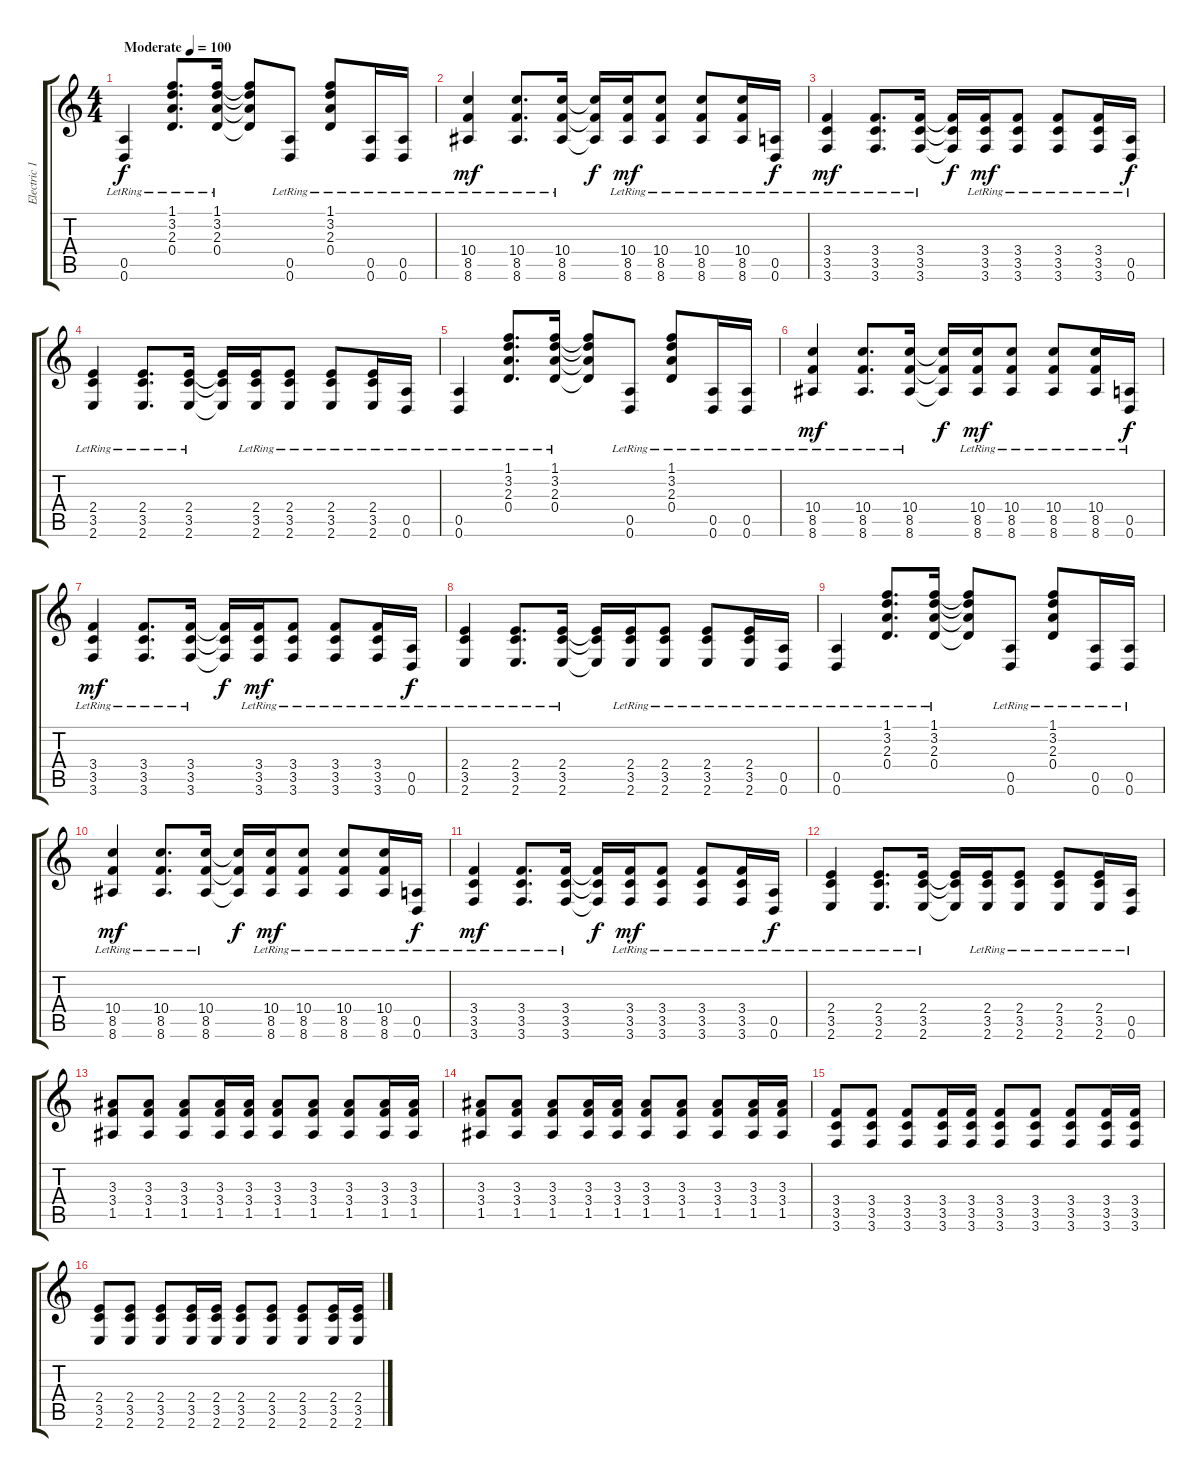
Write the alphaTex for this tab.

\track ("Electric 1 " "Electric 1") {instrument electricguitarclean}
\staff {score tabs}
\tuning (E4 B3 G3 D3 A2 D2) {hide}
\ts (4 4)
\tempo (100 "Moderate")
\clef g2
\ks c
(0.5{lr} 0.6{lr}).4{dy f instrument electricguitarclean} (1.1{lr} 3.2{lr} 2.3{lr} 0.4).8{d} (1.1{lr} 3.2{lr} 2.3{lr} 0.4).16 (1.1{t} 3.2{t} 2.3{t} 0.4{t}).8 (0.5{lr} 0.6{lr}).8 (1.1{lr} 3.2{lr} 2.3{lr} 0.4).8 (0.5{lr} 0.6).16 (0.5{lr} 0.6).16 |
(10.4{lr} 8.5{lr} 8.6{lr}).4{dy mf} (10.4{lr} 8.5{lr} 8.6{lr}).8{d} (10.4{lr} 8.5{lr} 8.6{lr}).16 (10.4{t} 8.5{t} 8.6{t}).16{dy f} (10.4{lr} 8.5{lr} 8.6{lr}).16{dy mf} (10.4{lr} 8.5{lr} 8.6{lr}).8 (10.4{lr} 8.5{lr} 8.6{lr}).8 (10.4{lr} 8.5{lr} 8.6{lr}).16 (0.5{lr} 0.6{lr}).16{dy f} |
(3.4{lr} 3.5{lr} 3.6{lr}).4{dy mf} (3.4{lr} 3.5{lr} 3.6{lr}).8{d} (3.4{lr} 3.5{lr} 3.6{lr}).16 (3.4{t} 3.5{t} 3.6{t}).16{dy f} (3.4{lr} 3.5{lr} 3.6{lr}).16{dy mf} (3.4{lr} 3.5{lr} 3.6{lr}).8 (3.4{lr} 3.5{lr} 3.6{lr}).8 (3.4{lr} 3.5{lr} 3.6{lr}).16 (0.5{lr} 0.6{lr}).16{dy f} |
(2.4{lr} 3.5{lr} 2.6{lr}).4 (2.4{lr} 3.5{lr} 2.6{lr}).8{d} (2.4{lr} 3.5{lr} 2.6{lr}).16 (2.4{t} 3.5{t} 2.6{t}).16 (2.4{lr} 3.5{lr} 2.6{lr}).16 (2.4{lr} 3.5{lr} 2.6{lr}).8 (2.4{lr} 3.5{lr} 2.6{lr}).8 (2.4{lr} 3.5{lr} 2.6{lr}).16 (0.5{lr} 0.6{lr}).16 |
(0.5{lr} 0.6{lr}).4 (1.1{lr} 3.2{lr} 2.3{lr} 0.4).8{d} (1.1{lr} 3.2{lr} 2.3{lr} 0.4).16 (1.1{t} 3.2{t} 2.3{t} 0.4{t}).8 (0.5{lr} 0.6{lr}).8 (1.1{lr} 3.2{lr} 2.3{lr} 0.4).8 (0.5{lr} 0.6).16 (0.5{lr} 0.6).16 |
(10.4{lr} 8.5{lr} 8.6{lr}).4{dy mf} (10.4{lr} 8.5{lr} 8.6{lr}).8{d} (10.4{lr} 8.5{lr} 8.6{lr}).16 (10.4{t} 8.5{t} 8.6{t}).16{dy f} (10.4{lr} 8.5{lr} 8.6{lr}).16{dy mf} (10.4{lr} 8.5{lr} 8.6{lr}).8 (10.4{lr} 8.5{lr} 8.6{lr}).8 (10.4{lr} 8.5{lr} 8.6{lr}).16 (0.5{lr} 0.6{lr}).16{dy f} |
(3.4{lr} 3.5{lr} 3.6{lr}).4{dy mf} (3.4{lr} 3.5{lr} 3.6{lr}).8{d} (3.4{lr} 3.5{lr} 3.6{lr}).16 (3.4{t} 3.5{t} 3.6{t}).16{dy f} (3.4{lr} 3.5{lr} 3.6{lr}).16{dy mf} (3.4{lr} 3.5{lr} 3.6{lr}).8 (3.4{lr} 3.5{lr} 3.6{lr}).8 (3.4{lr} 3.5{lr} 3.6{lr}).16 (0.5{lr} 0.6{lr}).16{dy f} |
(2.4{lr} 3.5{lr} 2.6{lr}).4 (2.4{lr} 3.5{lr} 2.6{lr}).8{d} (2.4{lr} 3.5{lr} 2.6{lr}).16 (2.4{t} 3.5{t} 2.6{t}).16 (2.4{lr} 3.5{lr} 2.6{lr}).16 (2.4{lr} 3.5{lr} 2.6{lr}).8 (2.4{lr} 3.5{lr} 2.6{lr}).8 (2.4{lr} 3.5{lr} 2.6{lr}).16 (0.5{lr} 0.6{lr}).16 |
(0.5{lr} 0.6{lr}).4 (1.1{lr} 3.2{lr} 2.3{lr} 0.4).8{d} (1.1{lr} 3.2{lr} 2.3{lr} 0.4).16 (1.1{t} 3.2{t} 2.3{t} 0.4{t}).8 (0.5{lr} 0.6{lr}).8 (1.1{lr} 3.2{lr} 2.3{lr} 0.4).8 (0.5{lr} 0.6).16 (0.5{lr} 0.6).16 |
(10.4{lr} 8.5{lr} 8.6{lr}).4{dy mf} (10.4{lr} 8.5{lr} 8.6{lr}).8{d} (10.4{lr} 8.5{lr} 8.6{lr}).16 (10.4{t} 8.5{t} 8.6{t}).16{dy f} (10.4{lr} 8.5{lr} 8.6{lr}).16{dy mf} (10.4{lr} 8.5{lr} 8.6{lr}).8 (10.4{lr} 8.5{lr} 8.6{lr}).8 (10.4{lr} 8.5{lr} 8.6{lr}).16 (0.5{lr} 0.6{lr}).16{dy f} |
(3.4{lr} 3.5{lr} 3.6{lr}).4{dy mf} (3.4{lr} 3.5{lr} 3.6{lr}).8{d} (3.4{lr} 3.5{lr} 3.6{lr}).16 (3.4{t} 3.5{t} 3.6{t}).16{dy f} (3.4{lr} 3.5{lr} 3.6{lr}).16{dy mf} (3.4{lr} 3.5{lr} 3.6{lr}).8 (3.4{lr} 3.5{lr} 3.6{lr}).8 (3.4{lr} 3.5{lr} 3.6{lr}).16 (0.5{lr} 0.6{lr}).16{dy f} |
(2.4{lr} 3.5{lr} 2.6{lr}).4 (2.4{lr} 3.5{lr} 2.6{lr}).8{d} (2.4{lr} 3.5{lr} 2.6{lr}).16 (2.4{t} 3.5{t} 2.6{t}).16 (2.4{lr} 3.5{lr} 2.6{lr}).16 (2.4{lr} 3.5{lr} 2.6{lr}).8 (2.4{lr} 3.5{lr} 2.6{lr}).8 (2.4{lr} 3.5{lr} 2.6{lr}).16 (0.5{lr} 0.6{lr}).16 |
(3.3 3.4 1.5).8 (3.3 3.4 1.5).8 (3.3 3.4 1.5).8 (3.3 3.4 1.5).16 (3.3 3.4 1.5).16 (3.3 3.4 1.5).8 (3.3 3.4 1.5).8 (3.3 3.4 1.5).8 (3.3 3.4 1.5).16 (3.3 3.4 1.5).16 |
(3.3 3.4 1.5).8 (3.3 3.4 1.5).8 (3.3 3.4 1.5).8 (3.3 3.4 1.5).16 (3.3 3.4 1.5).16 (3.3 3.4 1.5).8 (3.3 3.4 1.5).8 (3.3 3.4 1.5).8 (3.3 3.4 1.5).16 (3.3 3.4 1.5).16 |
(3.4 3.5 3.6).8 (3.4 3.5 3.6).8 (3.4 3.5 3.6).8 (3.4 3.5 3.6).16 (3.4 3.5 3.6).16 (3.4 3.5 3.6).8 (3.4 3.5 3.6).8 (3.4 3.5 3.6).8 (3.4 3.5 3.6).16 (3.4 3.5 3.6).16 |
(2.4 3.5 2.6).8 (2.4 3.5 2.6).8 (2.4 3.5 2.6).8 (2.4 3.5 2.6).16 (2.4 3.5 2.6).16 (2.4 3.5 2.6).8 (2.4 3.5 2.6).8 (2.4 3.5 2.6).8 (2.4 3.5 2.6).16 (2.4 3.5 2.6).16
